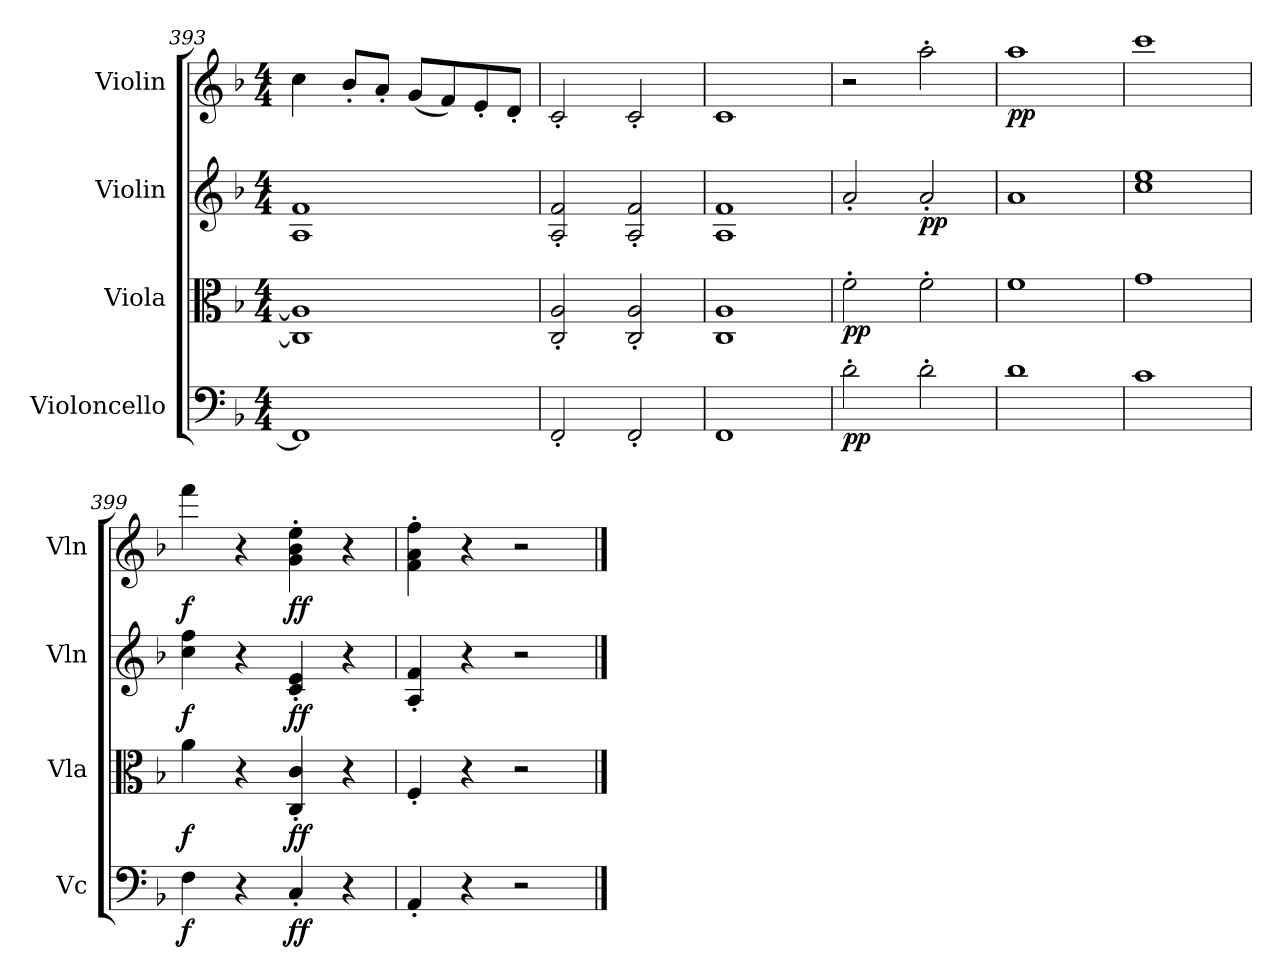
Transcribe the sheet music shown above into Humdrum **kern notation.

**kern	**dynam	**kern	**dynam	**kern	**dynam	**kern	**dynam
*part4	*part4	*part3	*part3	*part2	*part2	*part1	*part1
*staff4	*staff4	*staff3	*staff3	*staff2	*staff2	*staff1	*staff1
*I"Violoncello	*	*I"Viola	*	*I"Violin	*	*I"Violin	*
*I'Vc	*	*I'Vla	*	*I'Vln	*	*I'Vln	*
*clefF4	*	*clefC3	*	*clefG2	*	*clefG2	*
*k[b-]	*	*k[b-]	*	*k[b-]	*	*k[b-]	*
*M4/4	*	*M4/4	*	*M4/4	*	*M4/4	*
=393	=393	=393	=393	=393	=393	=393	=393
1FF]	.	1C] 1A]	.	1A 1f	.	4cc\	.
.	.	.	.	.	.	8b-'/L	.
.	.	.	.	.	.	8a'/J	.
.	.	.	.	.	.	(8g/L	.
.	.	.	.	.	.	8f/)	.
.	.	.	.	.	.	8e'/	.
.	.	.	.	.	.	8d'/J	.
=394	=394	=394	=394	=394	=394	=394	=394
2FF'/	.	2C'/ 2A'/	.	2A'/ 2f'/	.	2c'/	.
2FF'/	.	2C'/ 2A'/	.	2A'/ 2f'/	.	2c'/	.
=395	=395	=395	=395	=395	=395	=395	=395
1FF	.	1C 1A	.	1A 1f	.	1c	.
=396	=396	=396	=396	=396	=396	=396	=396
2d'\	pp	2f'\	pp	2a'/	.	2r	.
2d'\	.	2f'\	.	2a'/	pp	2aa'\	.
=397	=397	=397	=397	=397	=397	=397	=397
1d	.	1f	.	1a	.	1aa	pp
=398	=398	=398	=398	=398	=398	=398	=398
1c	.	1g	.	1cc 1ee	.	1ccc	.
=399	=399	=399	=399	=399	=399	=399	=399
4F\	f	4a\	f	4cc\ 4ff\	f	4fff\	f
4r	.	4r	.	4r	.	4r	.
4C'/	ff	4C'/ 4c'/	ff	4c'/ 4e'/	ff	4g'\ 4b-'\ 4ee'\	ff
4r	.	4r	.	4r	.	4r	.
=400	=400	=400	=400	=400	=400	=400	=400
4AA'/	.	4F'/	.	4A'/ 4f'/	.	4f'\ 4a'\ 4ff'\	.
4r	.	4r	.	4r	.	4r	.
2r	.	2r	.	2r	.	2r	.
==	==	==	==	==	==	==	==
*-	*-	*-	*-	*-	*-	*-	*-
